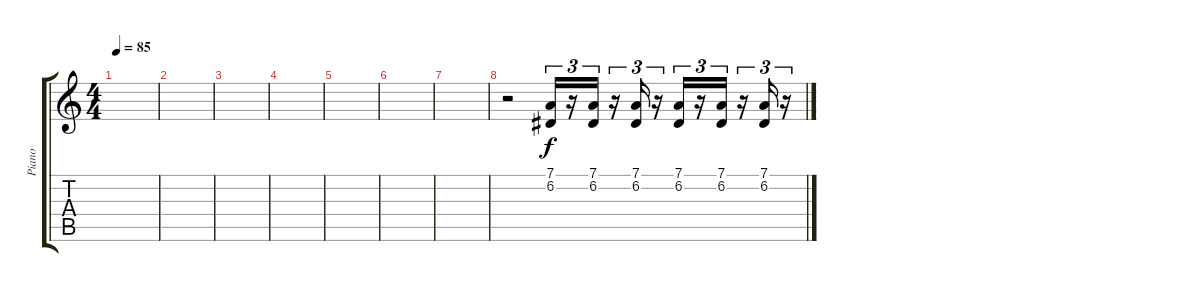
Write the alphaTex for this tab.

\track ("Piano" "Piano") {instrument acousticgrandpiano}
\staff {score tabs}
\tuning (D4 A3 F3 C3 G2 C2) {hide}
\ts (4 4)
\tempo 85
\clef g2
\ks c
|
|
|
|
|
|
|
r.2 (7.1 6.2).16{tu (3 2)} r.16{tu (3 2)} (7.1 6.2).16{tu (3 2)} r.16{tu (3 2)} (7.1 6.2).16{tu (3 2)} r.16{tu (3 2)} (7.1 6.2).16{tu (3 2)} r.16{tu (3 2)} (7.1 6.2).16{tu (3 2)} r.16{tu (3 2)} (7.1 6.2).16{tu (3 2)} r.16{tu (3 2)}
